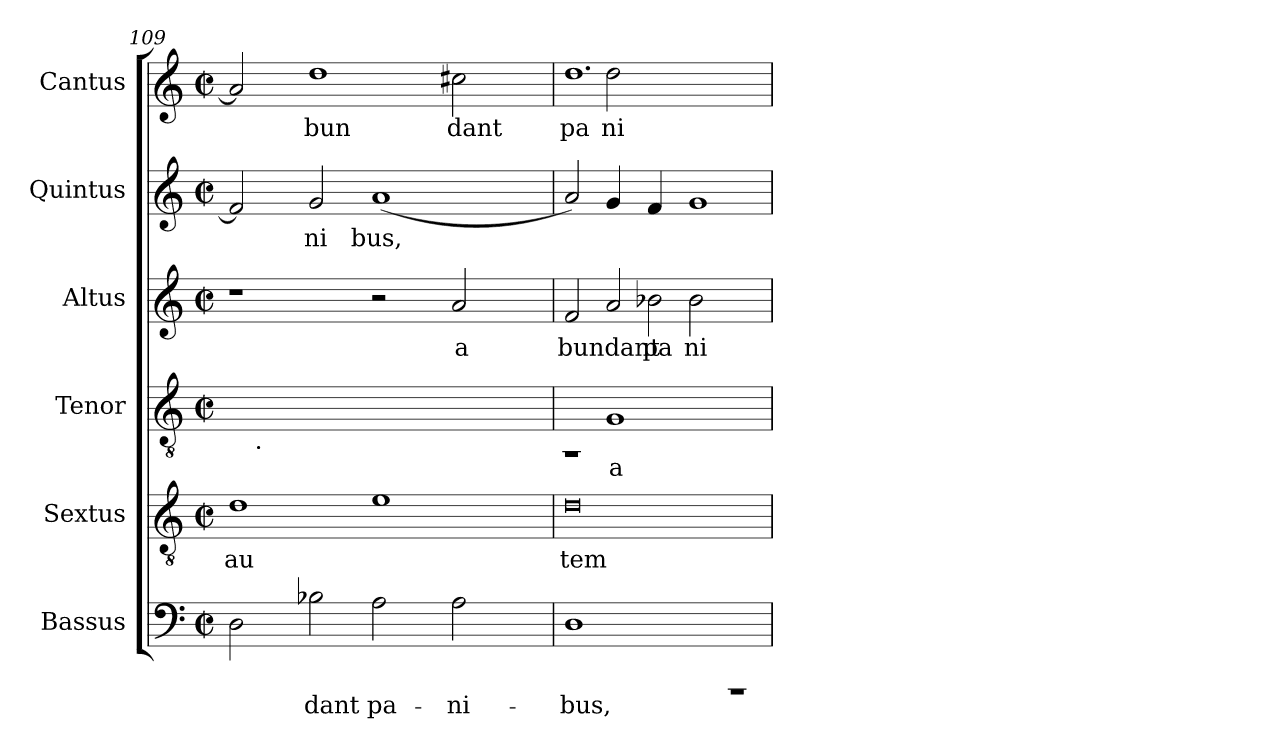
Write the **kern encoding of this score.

**kern	**text	**kern	**text	**kern	**text	**kern	**text	**kern	**text	**kern	**text
*part6	*part6	*part5	*part5	*part4	*part4	*part3	*part3	*part2	*part2	*part1	*part1
*staff6	*staff6	*staff5	*staff5	*staff4	*staff4	*staff3	*staff3	*staff2	*staff2	*staff1	*staff1
*I"Bassus	*	*I"Sextus	*	*I"Tenor	*	*I"Altus	*	*I"Quintus	*	*I"Cantus	*
*clefF4	*	*clefGv2	*	*clefGv2	*	*clefG2	*	*clefG2	*	*clefG2	*
*M2/2	*	*M2/2	*	*M2/2	*	*M2/2	*	*M2/2	*	*M2/2	*
*met(c|)	*	*met(c|)	*	*met(c|)	*	*met(c|)	*	*met(c|)	*	*met(c|)	*
=109	=109	=109	=109	=109	=109	=109	=109	=109	=109	=109	=109
!	!	!	!LO:LY:b:cj	!	!	!	!	!	!	!	!
2D\	.	1d	au	16..ryy	.	1r	.	2f/]	.	2a/]	.
!	!	!	!	!LO:TX:b:t=.	!	!	!	!	!	!	!
.	.	.	.	1ryy	.	.	.	.	.	.	.
!	!LO:LY:b:cj	!	!	!	!	!	!	!	!LO:LY:b:cj	!	!LO:LY:b:cj
2B-\	-dant	.	.	.	.	.	.	2g/	ni	1dd	bun
!	!LO:LY:b:cj	!	!	!	!	!	!	!	!LO:LY:b	!	!
2A\	pa-	1e	.	.	.	2r	.	(<1a	bus,	.	.
.	.	.	.	2ryy	.	.	.	.	.	.	.
!	!LO:LY:b:cj	!	!	!	!	!	!LO:LY:b:cj	!	!	!	!LO:LY:b:cj
2A\	-ni-	.	.	.	.	2a/	a	.	.	2cc#\	dant
.	.	.	.	4ryy	.	.	.	.	.	.	.
.	.	.	.	8ryy	.	.	.	.	.	.	.
.	.	.	.	64ryy	.	.	.	.	.	.	.
=110	=110	=110	=110	=110	=110	=110	=110	=110	=110	=110	=110
!	!LO:LY:b:cj	!LO:N:vis=0	!LO:LY:b:cj	!LO:N:vis=1	!	!LO:N:vis=2	!LO:LY:b	!LO:N:vis=2	!	!LO:N:vis=1.	!LO:LY:b:cj
1D	-bus,	4d	tem	4rAA	.	4f/	bundant	4a/)	.	4dd	pa
!	!	!	!	!LO:N:vis=1	!LO:LY:b:cj	!LO:N:vis=2	!	!	!	!LO:N:vis=2	!LO:LY:b:cj
.	.	1ryy	.	4G	a-	4a/	.	4g/	.	4dd\	ni
!	!	!	!	!	!	!LO:N:vis=2	!LO:LY:b:cj	!	!	!	!
.	.	.	.	2.ryy	.	4b-\	pa	4f/	.	2.ryy	.
!	!	!	!	!	!	!LO:N:vis=2	!LO:LY:b:cj	!LO:N:vis=1	!	!	!
.	.	.	.	.	.	4b-\	ni	4g	.	.	.
!LO:N:vis=1	!	!	!	!	!	!	!	!	!	!	!
4rEEE	.	.	.	.	.	4ryy	.	4ryy	.	.	.
=	=	=	=	=	=	=	=	=	=	=	=
*-	*-	*-	*-	*-	*-	*-	*-	*-	*-	*-	*-
